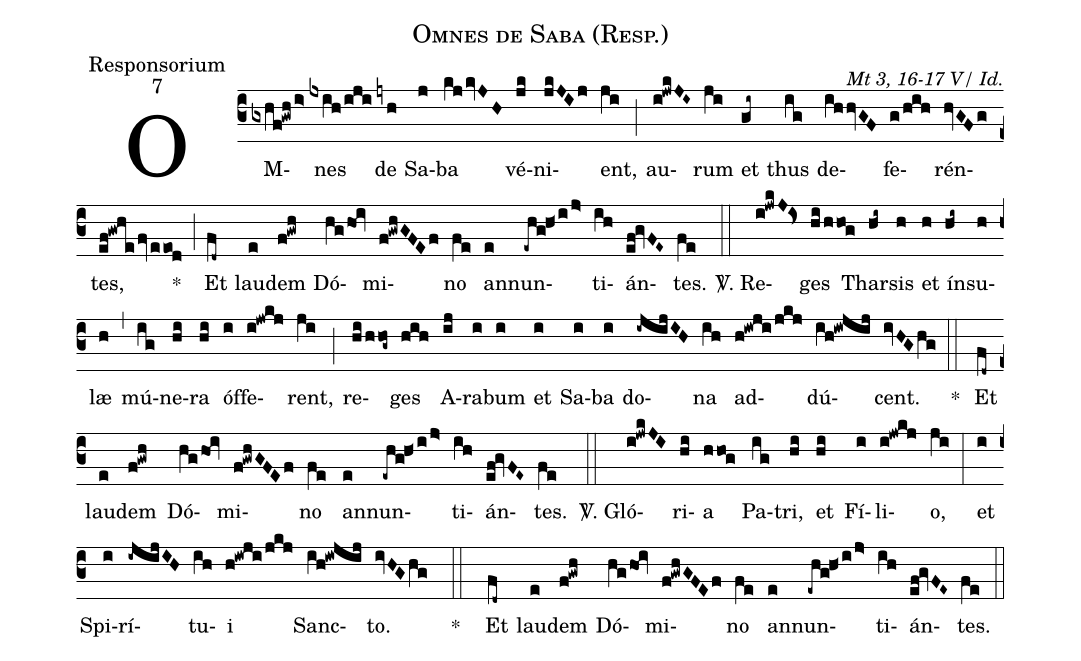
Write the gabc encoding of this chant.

name:Omnes de Saba (Resp.);
office-part:Responsorium;
mode:7;
commentary:Mt 3, 16-17 V/ Id.;
%%
(c3)OM(gxhf!gwh/i>)nes(jxih/iji) de(jyh) Sa(j)ba(kj/kvJH) vé(jk)ni(jkJIj)ent,(ji) (;) au(i!jwkJI~)rum(ji) et(gi~) thus(ig) de(ihhvGF)fe(g/hih)rén(hvGFg)tes,(ef!gwhe/fv/eeod) *(;) Et(fd~) lau(e)dem(f!gwh) Dó(hghoi)mi(f!gwhGFEf)no(fe) an(e)nun(-ehg!hw<i/j>)ti(ih)án(ef!gvFE~)tes.(fe) (::)

<sp>V/</sp>. Re(i!jwkJ!Is>)ges(hi/hhog) Thar(hi~)sis(h) et(h) ín(hi~)su(h)læ(h) (,) mú(ig)ne(hi)ra(hi) óf(i)fe(i!jwkj)rent,(ji) (;) re(hi/hhog~)ges(hih) A(ij)ra(i)bum(i) et(i) Sa(i)ba(i) do(-ijijIH)na(ih) ad(h!iwji/jkj)dú(ih!iwjij)cent.(ivHGhg) (::)
*() Et(fd~) lau(e)dem(f!gwh) Dó(hghoi)mi(f!gwhGFEf)no(fe) an(e)nun(-ehg!hw<i/j>)ti(ih)án(ef!gvFE~)tes.(fe) (::)

<sp>V/</sp>. Gló(i!jwkJI)ri(hi)a(hhog) Pa(ig)tri,(hi) et(hi) Fí(i)li(i!jwkj)o,(ji) (:) et(i) Spi(i)rí(-ijijIH)tu(ih)i(h!iwji/jkj) Sanc(ih!iwjij)to.(ivHGhg) ( ::)
*() Et(fd~) lau(e)dem(f!gwh) Dó(hghoi)mi(f!gwhGFEf)no(fe) an(e)nun(-ehg!hw<i/j>)ti(ih)án(ef!gvFE~)tes.(fe) (::)
